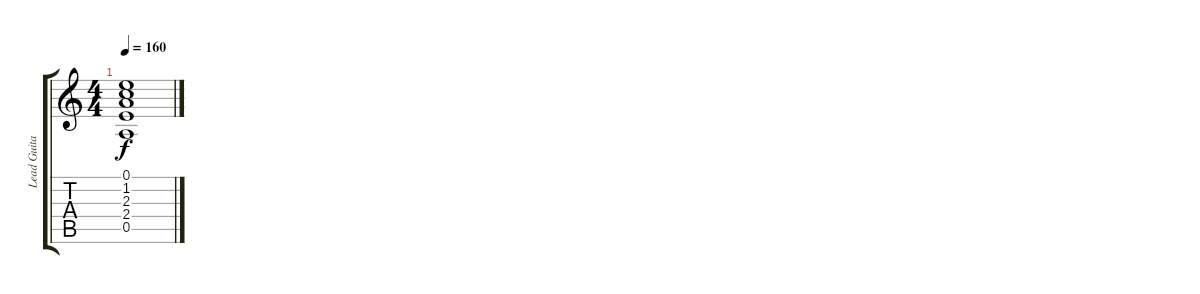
\track ("Lead Guitar" "Lead Guita") {instrument acousticguitarnylon}
\staff {score tabs}
\tuning (E4 B3 G3 D3 A2 E2) {hide}
\ts (4 4)
\tempo 160
\clef g2
\ks c
(0.1 1.2 2.3 2.4 0.5).1{dy f}
